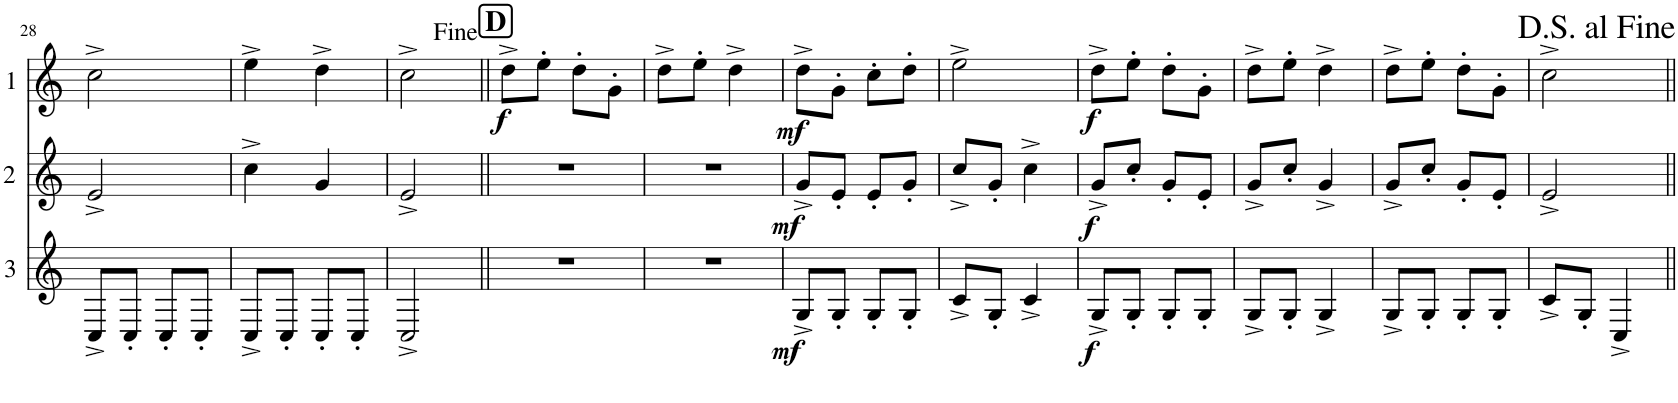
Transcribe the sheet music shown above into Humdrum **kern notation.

**kern	**dynam	**kern	**dynam	**kern	**dynam
*part3	*part3	*part2	*part2	*part1	*part1
*staff3	*staff3	*staff2	*staff2	*staff1	*staff1
*I"Cor 3	*	*I"Cor 2	*	*I"Cor 1	*
!!LO:PB:g=z
*clefG2	*	*clefG2	*	*clefG2	*
*Trd4c7	*	*Trd4c7	*	*Trd4c7	*
*k[]	*	*k[]	*	*k[]	*
*M2/4	*	*M2/4	*	*M2/4	*
=28	=28	=28	=28	=28	=28
8C^/L	.	2e^/	.	2cc^\	.
8C'/J	.	.	.	.	.
8C'/L	.	.	.	.	.
8C'/J	.	.	.	.	.
=29	=29	=29	=29	=29	=29
8C^/L	.	4cc^\	.	4ee^\	.
8C'/J	.	.	.	.	.
8C'/L	.	4g/	.	4dd^\	.
8C'/J	.	.	.	.	.
=30	=30	=30	=30	=30	=30
2C^/	.	2e^/	.	2cc^\	.
!!LO:REH:place=s1:a:B:cj:fs=14:t=D
=31||	=31||	=31||	=31||	=31||	=31||
!	!	!	!	!	!LO:DY:b
2r	.	2r	.	8dd^\L	f
.	.	.	.	8ee'\J	.
.	.	.	.	8dd'\L	.
.	.	.	.	8g'\J	.
=32	=32	=32	=32	=32	=32
2r	.	2r	.	8dd^\L	.
.	.	.	.	8ee'\J	.
.	.	.	.	4dd^\	.
=33	=33	=33	=33	=33	=33
!	!LO:DY:b	!	!LO:DY:b	!	!LO:DY:b
8G^/L	mf	8g^/L	mf	8dd^\L	mf
8G'/J	.	8e'/J	.	8g'\J	.
8G'/L	.	8e'/L	.	8cc'\L	.
8G'/J	.	8g'/J	.	8dd'\J	.
=34	=34	=34	=34	=34	=34
8c^/L	.	8cc^/L	.	2ee^\	.
8G'/J	.	8g'/J	.	.	.
4c^/	.	4cc^\	.	.	.
=35	=35	=35	=35	=35	=35
!	!LO:DY:b	!	!LO:DY:b	!	!LO:DY:b
8G^/L	f	8g^/L	f	8dd^\L	f
8G'/J	.	8cc'/J	.	8ee'\J	.
8G'/L	.	8g'/L	.	8dd'\L	.
8G'/J	.	8e'/J	.	8g'\J	.
=36	=36	=36	=36	=36	=36
8G^/L	.	8g^/L	.	8dd^\L	.
8G'/J	.	8cc'/J	.	8ee'\J	.
4G^/	.	4g^/	.	4dd^\	.
=37	=37	=37	=37	=37	=37
8G^/L	.	8g^/L	.	8dd^\L	.
8G'/J	.	8cc'/J	.	8ee'\J	.
8G'/L	.	8g'/L	.	8dd'\L	.
8G'/J	.	8e'/J	.	8g'\J	.
=38	=38	=38	=38	=38	=38
8c^/L	.	2e^/	.	2cc^\	.
8G'/J	.	.	.	.	.
4C^/	.	.	.	.	.
=||	=||	=||	=||	=||	=||
*-	*-	*-	*-	*-	*-
